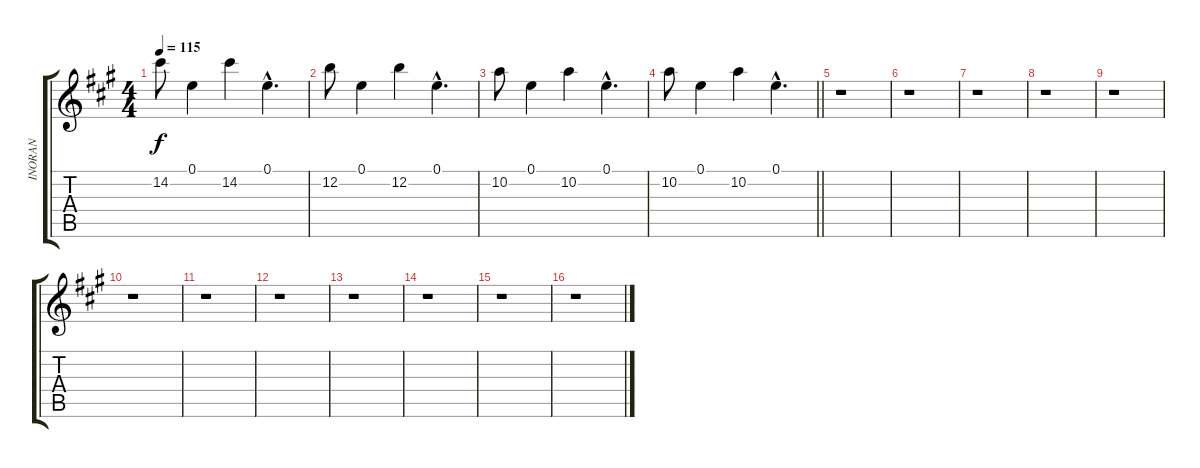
\track ("INORAN" "INORAN") {instrument electricguitarclean}
\staff {score tabs}
\tuning (E4 B3 G3 D3 A2 E2) {hide}
\ts (4 4)
\tempo 115
\clef g2
\ks a
14.2.8{dy f balance 13} 0.1.4 14.2.4 0.1{hac}.4{d} |
12.2.8{balance 8} 0.1.4 12.2.4 0.1{hac}.4{d} |
10.2.8{balance 3} 0.1.4 10.2.4 0.1{hac}.4{d} |
\barLineRight lightlight
10.2.8{balance 8} 0.1.4 10.2.4 0.1{hac}.4{d} |
r.1 |
r.1 |
r.1 |
r.1 |
r.1 |
r.1 |
r.1 |
r.1 |
r.1 |
r.1 |
r.1 |
r.1
